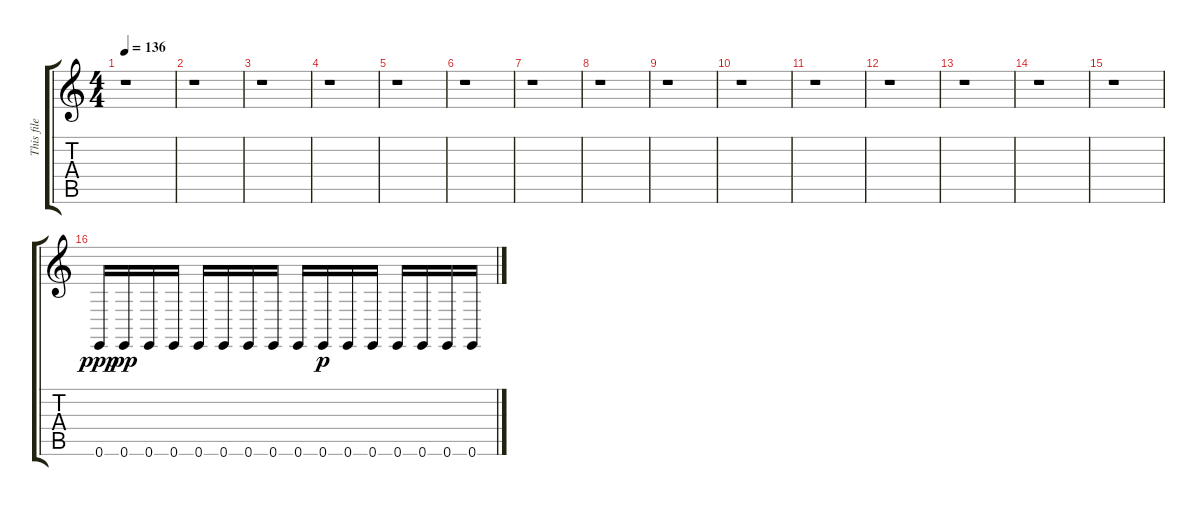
\track ("This file was especially arranged to" "This file ") {instrument seashore}
\staff {score tabs}
\tuning (E4 B3 G3 D3 A2 E2) {hide}
\ts (4 4)
\tempo 136
\clef g2
\ks c
r.1{dy p} |
r.1 |
r.1 |
r.1 |
r.1 |
r.1 |
r.1 |
r.1 |
r.1 |
r.1 |
r.1 |
r.1 |
r.1 |
r.1 |
r.1 |
0.6.16{dy ppp} 0.6.16{dy pp} 0.6.16 0.6.16 0.6.16 0.6.16 0.6.16 0.6.16 0.6.16 0.6.16{dy p} 0.6.16 0.6.16 0.6.16 0.6.16 0.6.16 0.6.16
